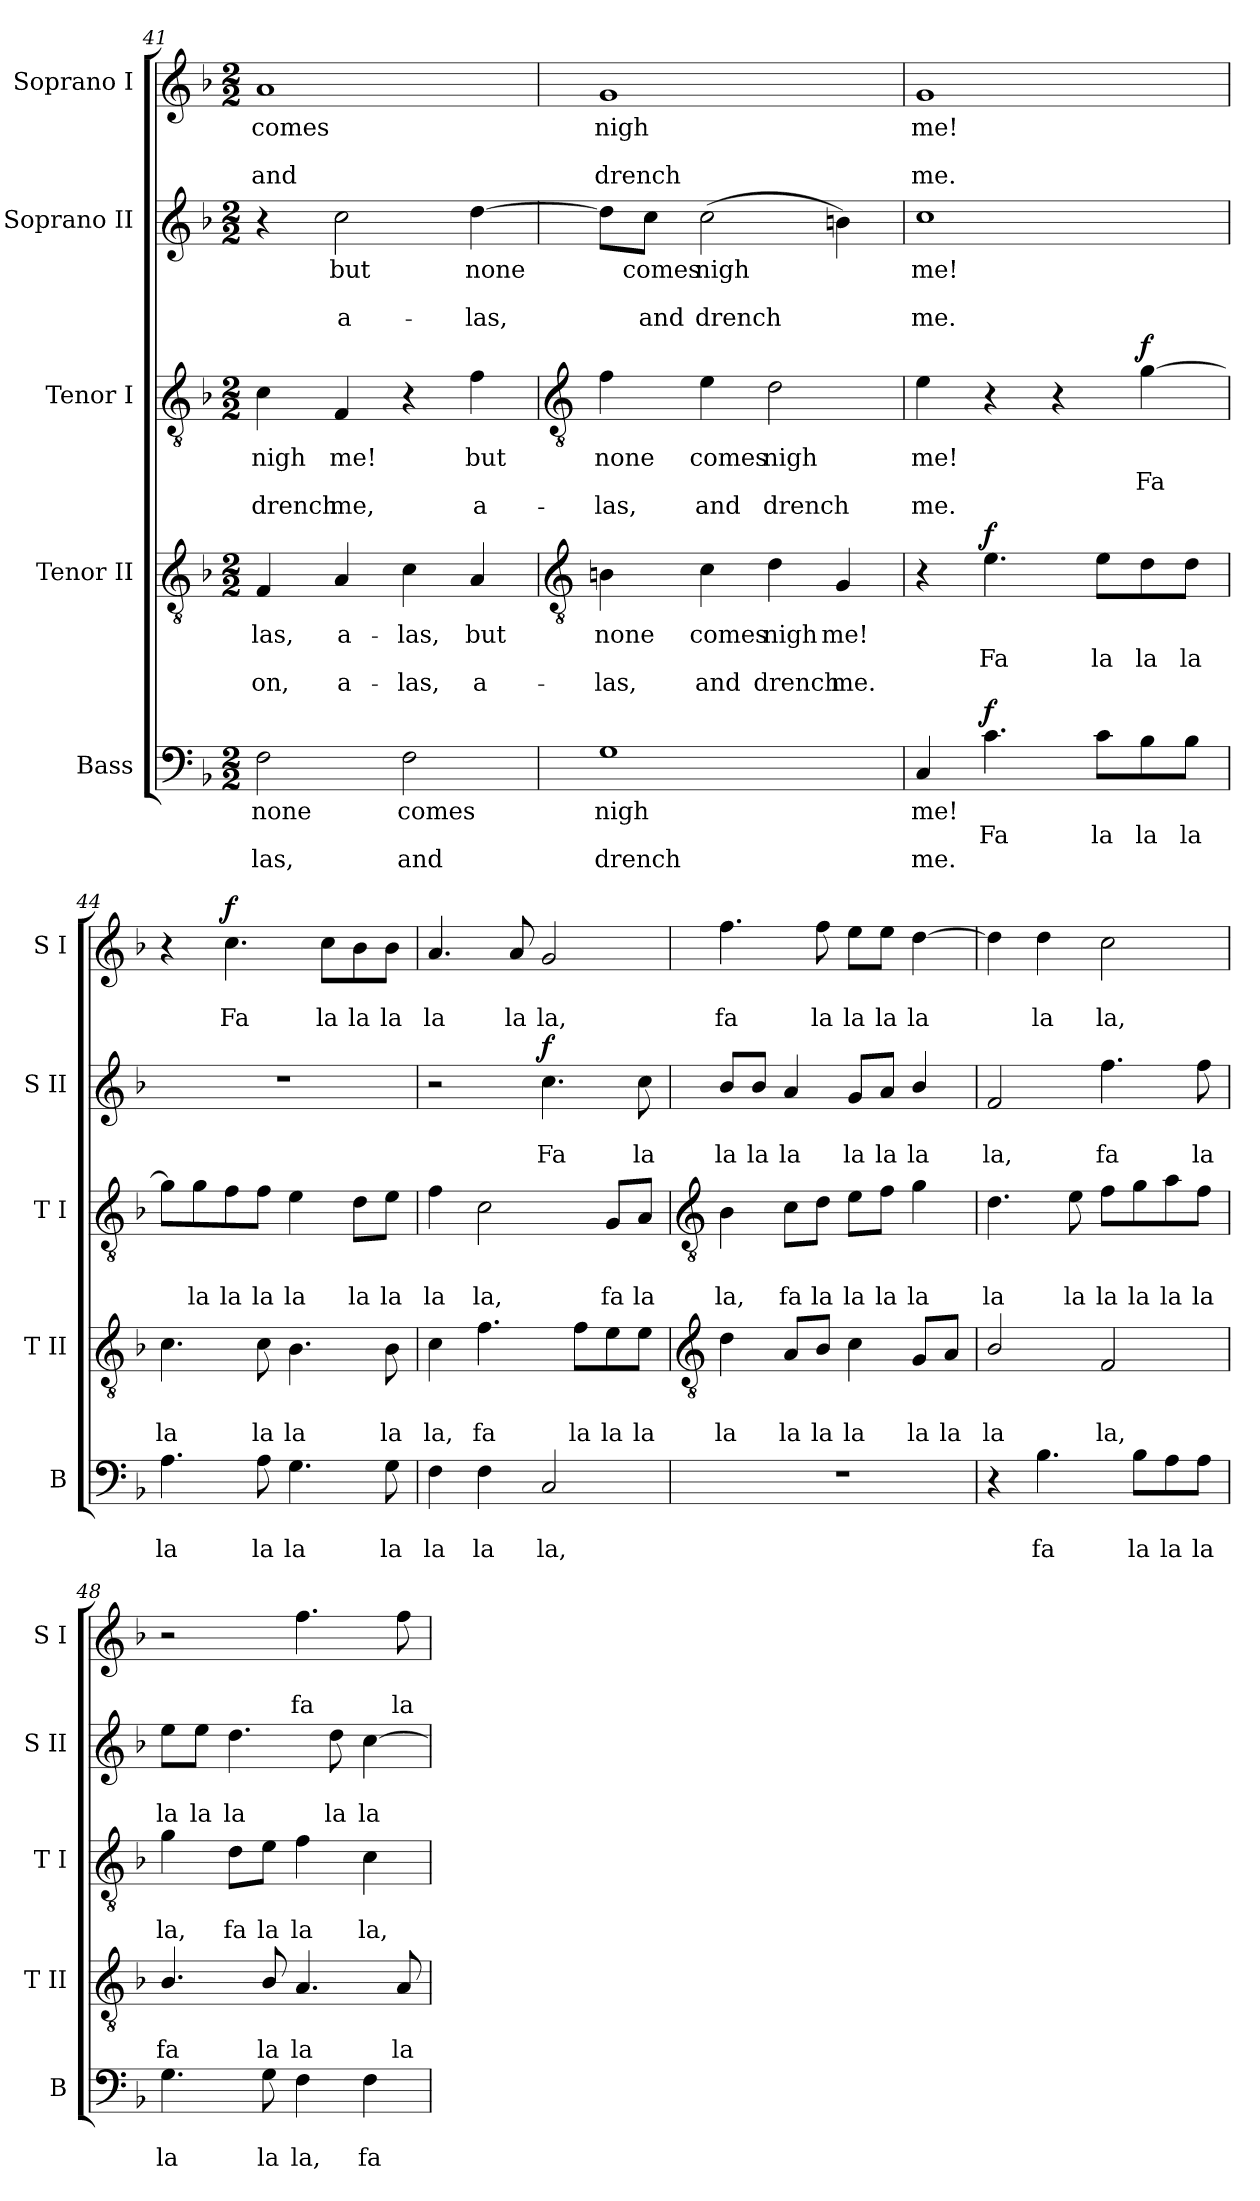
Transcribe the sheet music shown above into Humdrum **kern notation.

**kern	**text	**text	**text	**dynam	**kern	**text	**text	**text	**dynam	**kern	**text	**text	**text	**dynam	**kern	**text	**text	**text	**dynam	**kern	**text	**text	**text	**dynam
*part5	*part5	*part5	*part5	*part5	*part4	*part4	*part4	*part4	*part4	*part3	*part3	*part3	*part3	*part3	*part2	*part2	*part2	*part2	*part2	*part1	*part1	*part1	*part1	*part1
*staff5	*staff5	*staff5	*staff5	*staff5	*staff4	*staff4	*staff4	*staff4	*staff4	*staff3	*staff3	*staff3	*staff3	*staff3	*staff2	*staff2	*staff2	*staff2	*staff2	*staff1	*staff1	*staff1	*staff1	*staff1
*I"Bass	*	*	*	*	*I"Tenor II	*	*	*	*	*I"Tenor I	*	*	*	*	*I"Soprano II	*	*	*	*	*I"Soprano I	*	*	*	*
*I'B	*	*	*	*	*I'T II	*	*	*	*	*I'T I	*	*	*	*	*I'S II	*	*	*	*	*I'S I	*	*	*	*
*clefF4	*	*	*	*	*clefGv2	*	*	*	*	*clefGv2	*	*	*	*	*clefG2	*	*	*	*	*clefG2	*	*	*	*
*k[b-]	*	*	*	*	*k[b-]	*	*	*	*	*k[b-]	*	*	*	*	*k[b-]	*	*	*	*	*k[b-]	*	*	*	*
*F:	*	*	*	*	*F:	*	*	*	*	*F:	*	*	*	*	*F:	*	*	*	*	*F:	*	*	*	*
*M2/2	*	*	*	*	*M2/2	*	*	*	*	*M2/2	*	*	*	*	*M2/2	*	*	*	*	*M2/2	*	*	*	*
=41	=41	=41	=41	=41	=41	=41	=41	=41	=41	=41	=41	=41	=41	=41	=41	=41	=41	=41	=41	=41	=41	=41	=41	=41
!	!LO:LY:b	!	!LO:LY:b	!	!	!LO:LY:b	!	!LO:LY:b	!	!	!LO:LY:b	!	!LO:LY:b	!	!	!	!	!	!	!	!LO:LY:b	!	!LO:LY:b	!
2F	-none	.	las,	.	4F	las,	.	on,	.	4c	nigh	.	drench	.	4r	.	.	.	.	1a	comes	.	and	.
!	!	!	!	!	!	!LO:LY:b	!	!LO:LY:b	!	!	!LO:LY:b	!	!LO:LY:b	!	!	!LO:LY:b	!	!LO:LY:b	!	!	!	!	!	!
.	.	.	.	.	4A	a-	.	-a-	.	4F	me!	.	me,	.	2cc	but	.	a-	.	.	.	.	.	.
!	!LO:LY:b	!	!LO:LY:b	!	!	!LO:LY:b	!	!LO:LY:b	!	!	!	!	!	!	!	!	!	!	!	!	!	!	!	!
2F	comes	.	and	.	4c	-las,	.	las,	.	4r	.	.	.	.	.	.	.	.	.	.	.	.	.	.
!	!	!	!	!	!	!LO:LY:b	!	!LO:LY:b	!	!	!LO:LY:b	!	!LO:LY:b	!	!	!LO:LY:b	!	!LO:LY:b	!	!	!	!	!	!
.	.	.	.	.	4A	but	.	a-	.	4f	but	.	a-	.	[4dd	-none	.	las,	.	.	.	.	.	.
!!LO:LB:g=z
=42	=42	=42	=42	=42	=42	=42	=42	=42	=42	=42	=42	=42	=42	=42	=42	=42	=42	=42	=42	=42	=42	=42	=42	=42
*	*	*	*	*	*clefGv2	*	*	*	*	*clefGv2	*	*	*	*	*	*	*	*	*	*	*	*	*	*
!	!LO:LY:b	!	!LO:LY:b	!	!	!LO:LY:b	!	!LO:LY:b	!	!	!LO:LY:b	!	!LO:LY:b	!	!	!	!	!	!	!	!LO:LY:b	!	!LO:LY:b	!
1G	nigh	.	drench	.	4Bn	-none	.	las,	.	4f	-none	.	las,	.	8dd\L]	.	.	.	.	1g	nigh	.	drench	.
!	!	!	!	!	!	!	!	!	!	!	!	!	!	!	!	!LO:LY:b	!	!LO:LY:b	!	!	!	!	!	!
.	.	.	.	.	.	.	.	.	.	.	.	.	.	.	8cc\J	comes	.	and	.	.	.	.	.	.
!	!	!	!	!	!	!LO:LY:b	!	!LO:LY:b	!	!	!LO:LY:b	!	!LO:LY:b	!	!	!LO:LY:b	!	!LO:LY:b	!	!	!	!	!	!
.	.	.	.	.	4c	comes	.	and	.	4e	comes	.	and	.	(>2cc	nigh	.	drench	.	.	.	.	.	.
!	!	!	!	!	!	!LO:LY:b	!	!LO:LY:b	!	!	!LO:LY:b	!	!LO:LY:b	!	!	!	!	!	!	!	!	!	!	!
.	.	.	.	.	4d	nigh	.	drench	.	2d	nigh	.	drench	.	.	.	.	.	.	.	.	.	.	.
!	!	!	!	!	!	!LO:LY:b	!	!LO:LY:b	!	!	!	!	!	!	!	!	!	!	!	!	!	!	!	!
.	.	.	.	.	4G	me!	.	me.	.	.	.	.	.	.	4bn)	.	.	.	.	.	.	.	.	.
=43	=43	=43	=43	=43	=43	=43	=43	=43	=43	=43	=43	=43	=43	=43	=43	=43	=43	=43	=43	=43	=43	=43	=43	=43
!	!LO:LY:b	!	!LO:LY:b	!	!	!	!	!	!	!	!LO:LY:b	!	!LO:LY:b	!	!	!LO:LY:b	!	!LO:LY:b	!	!	!LO:LY:b	!	!LO:LY:b	!
4C	me!	.	me.	.	4r	.	.	.	.	4e	me!	.	me.	.	1cc	me!	.	me.	.	1g	me!	.	me.	.
!	!	!LO:LY:b	!	!LO:DY:b	!	!	!LO:LY:b	!	!LO:DY:b	!	!	!	!	!	!	!	!	!	!	!	!	!	!	!
4.c	.	Fa	.	f	4.e	.	Fa	.	f	4r	.	.	.	.	.	.	.	.	.	.	.	.	.	.
.	.	.	.	.	.	.	.	.	.	4r	.	.	.	.	.	.	.	.	.	.	.	.	.	.
!	!	!LO:LY:b	!	!	!	!	!LO:LY:b	!	!	!	!	!	!	!	!	!	!	!	!	!	!	!	!	!
8c\L	.	la	.	.	8e\L	.	la	.	.	.	.	.	.	.	.	.	.	.	.	.	.	.	.	.
!	!	!LO:LY:b	!	!	!	!	!LO:LY:b	!	!	!	!	!LO:LY:b	!	!LO:DY:b	!	!	!	!	!	!	!	!	!	!
8B-\	.	la	.	.	8d\	.	la	.	.	[4g	.	Fa	.	f	.	.	.	.	.	.	.	.	.	.
!	!	!LO:LY:b	!	!	!	!	!LO:LY:b	!	!	!	!	!	!	!	!	!	!	!	!	!	!	!	!	!
8B-\J	.	la	.	.	8d\J	.	la	.	.	.	.	.	.	.	.	.	.	.	.	.	.	.	.	.
=44	=44	=44	=44	=44	=44	=44	=44	=44	=44	=44	=44	=44	=44	=44	=44	=44	=44	=44	=44	=44	=44	=44	=44	=44
!	!	!LO:LY:b	!	!	!	!	!LO:LY:b	!	!	!	!	!	!	!	!	!	!	!	!	!	!	!	!	!
4.A	.	la	.	.	4.c	.	la	.	.	8g\L]	.	.	.	.	1r	.	.	.	.	4r	.	.	.	.
!	!	!	!	!	!	!	!	!	!	!	!	!LO:LY:b	!	!	!	!	!	!	!	!	!	!	!	!
.	.	.	.	.	.	.	.	.	.	8g\	.	la	.	.	.	.	.	.	.	.	.	.	.	.
!	!	!	!	!	!	!	!	!	!	!	!	!LO:LY:b	!	!	!	!	!	!	!	!	!	!LO:LY:b	!	!LO:DY:b
.	.	.	.	.	.	.	.	.	.	8f\	.	la	.	.	.	.	.	.	.	4.cc	.	Fa	.	f
!	!	!LO:LY:b	!	!	!	!	!LO:LY:b	!	!	!	!	!LO:LY:b	!	!	!	!	!	!	!	!	!	!	!	!
8A	.	la	.	.	8c	.	la	.	.	8f\J	.	la	.	.	.	.	.	.	.	.	.	.	.	.
!	!	!LO:LY:b	!	!	!	!	!LO:LY:b	!	!	!	!	!LO:LY:b	!	!	!	!	!	!	!	!	!	!	!	!
4.G	.	la	.	.	4.B-	.	la	.	.	4e	.	la	.	.	.	.	.	.	.	.	.	.	.	.
!	!	!	!	!	!	!	!	!	!	!	!	!	!	!	!	!	!	!	!	!	!	!LO:LY:b	!	!
.	.	.	.	.	.	.	.	.	.	.	.	.	.	.	.	.	.	.	.	8cc\L	.	la	.	.
!	!	!	!	!	!	!	!	!	!	!	!	!LO:LY:b	!	!	!	!	!	!	!	!	!	!LO:LY:b	!	!
.	.	.	.	.	.	.	.	.	.	8d\L	.	la	.	.	.	.	.	.	.	8b-\	.	la	.	.
!	!	!LO:LY:b	!	!	!	!	!LO:LY:b	!	!	!	!	!LO:LY:b	!	!	!	!	!	!	!	!	!	!LO:LY:b	!	!
8G	.	la	.	.	8B-	.	la	.	.	8e\J	.	la	.	.	.	.	.	.	.	8b-\J	.	la	.	.
=45	=45	=45	=45	=45	=45	=45	=45	=45	=45	=45	=45	=45	=45	=45	=45	=45	=45	=45	=45	=45	=45	=45	=45	=45
!	!	!LO:LY:b	!	!	!	!	!LO:LY:b	!	!	!	!	!LO:LY:b	!	!	!	!	!	!	!	!	!	!LO:LY:b	!	!
4F	.	la	.	.	4c	.	la,	.	.	4f	.	la	.	.	2r	.	.	.	.	4.a	.	la	.	.
!	!	!LO:LY:b	!	!	!	!	!LO:LY:b	!	!	!	!	!LO:LY:b	!	!	!	!	!	!	!	!	!	!	!	!
4F	.	la	.	.	4.f	.	fa	.	.	2c	.	la,	.	.	.	.	.	.	.	.	.	.	.	.
!	!	!	!	!	!	!	!	!	!	!	!	!	!	!	!	!	!	!	!	!	!	!LO:LY:b	!	!
.	.	.	.	.	.	.	.	.	.	.	.	.	.	.	.	.	.	.	.	8a	.	la	.	.
!	!	!LO:LY:b	!	!	!	!	!	!	!	!	!	!	!	!	!	!	!LO:LY:b	!	!LO:DY:b	!	!	!LO:LY:b	!	!
2C	.	la,	.	.	.	.	.	.	.	.	.	.	.	.	4.cc	.	Fa	.	f	2g	.	la,	.	.
!	!	!	!	!	!	!	!LO:LY:b	!	!	!	!	!	!	!	!	!	!	!	!	!	!	!	!	!
.	.	.	.	.	8f\L	.	la	.	.	.	.	.	.	.	.	.	.	.	.	.	.	.	.	.
!	!	!	!	!	!	!	!LO:LY:b	!	!	!	!	!LO:LY:b	!	!	!	!	!	!	!	!	!	!	!	!
.	.	.	.	.	8e\	.	la	.	.	8G/L	.	fa	.	.	.	.	.	.	.	.	.	.	.	.
!	!	!	!	!	!	!	!LO:LY:b	!	!	!	!	!LO:LY:b	!	!	!	!	!LO:LY:b	!	!	!	!	!	!	!
.	.	.	.	.	8e\J	.	la	.	.	8A/J	.	la	.	.	8cc	.	la	.	.	.	.	.	.	.
!!LO:LB:g=z
=46	=46	=46	=46	=46	=46	=46	=46	=46	=46	=46	=46	=46	=46	=46	=46	=46	=46	=46	=46	=46	=46	=46	=46	=46
*	*	*	*	*	*clefGv2	*	*	*	*	*clefGv2	*	*	*	*	*	*	*	*	*	*	*	*	*	*
!	!	!	!	!	!	!	!LO:LY:b	!	!	!	!	!LO:LY:b	!	!	!	!	!LO:LY:b	!	!	!	!	!LO:LY:b	!	!
1r	.	.	.	.	4d	.	la	.	.	4B-	.	la,	.	.	8b-/L	.	la	.	.	4.ff	.	fa	.	.
!	!	!	!	!	!	!	!	!	!	!	!	!	!	!	!	!	!LO:LY:b	!	!	!	!	!	!	!
.	.	.	.	.	.	.	.	.	.	.	.	.	.	.	8b-/J	.	la	.	.	.	.	.	.	.
!	!	!	!	!	!	!	!LO:LY:b	!	!	!	!	!LO:LY:b	!	!	!	!	!LO:LY:b	!	!	!	!	!	!	!
.	.	.	.	.	8A/L	.	la	.	.	8c\L	.	fa	.	.	4a	.	la	.	.	.	.	.	.	.
!	!	!	!	!	!	!	!LO:LY:b	!	!	!	!	!LO:LY:b	!	!	!	!	!	!	!	!	!	!LO:LY:b	!	!
.	.	.	.	.	8B-/J	.	la	.	.	8d\J	.	la	.	.	.	.	.	.	.	8ff	.	la	.	.
!	!	!	!	!	!	!	!LO:LY:b	!	!	!	!	!LO:LY:b	!	!	!	!	!LO:LY:b	!	!	!	!	!LO:LY:b	!	!
.	.	.	.	.	4c	.	la	.	.	8e\L	.	la	.	.	8g/L	.	la	.	.	8ee\L	.	la	.	.
!	!	!	!	!	!	!	!	!	!	!	!	!LO:LY:b	!	!	!	!	!LO:LY:b	!	!	!	!	!LO:LY:b	!	!
.	.	.	.	.	.	.	.	.	.	8f\J	.	la	.	.	8a/J	.	la	.	.	8ee\J	.	la	.	.
!	!	!	!	!	!	!	!LO:LY:b	!	!	!	!	!LO:LY:b	!	!	!	!	!LO:LY:b	!	!	!	!	!LO:LY:b	!	!
.	.	.	.	.	8G/L	.	la	.	.	4g	.	la	.	.	4b-/	.	la	.	.	[4dd	.	la	.	.
!	!	!	!	!	!	!	!LO:LY:b	!	!	!	!	!	!	!	!	!	!	!	!	!	!	!	!	!
.	.	.	.	.	8A/J	.	la	.	.	.	.	.	.	.	.	.	.	.	.	.	.	.	.	.
=47	=47	=47	=47	=47	=47	=47	=47	=47	=47	=47	=47	=47	=47	=47	=47	=47	=47	=47	=47	=47	=47	=47	=47	=47
!	!	!	!	!	!	!	!LO:LY:b	!	!	!	!	!LO:LY:b	!	!	!	!	!LO:LY:b	!	!	!	!	!	!	!
4r	.	.	.	.	2B-/	.	la	.	.	4.d	.	la	.	.	2f	.	la,	.	.	4dd]	.	.	.	.
!	!	!LO:LY:b	!	!	!	!	!	!	!	!	!	!	!	!	!	!	!	!	!	!	!	!LO:LY:b	!	!
4.B-	.	fa	.	.	.	.	.	.	.	.	.	.	.	.	.	.	.	.	.	4dd	.	la	.	.
!	!	!	!	!	!	!	!	!	!	!	!	!LO:LY:b	!	!	!	!	!	!	!	!	!	!	!	!
.	.	.	.	.	.	.	.	.	.	8e	.	la	.	.	.	.	.	.	.	.	.	.	.	.
!	!	!	!	!	!	!	!LO:LY:b	!	!	!	!	!LO:LY:b	!	!	!	!	!LO:LY:b	!	!	!	!	!LO:LY:b	!	!
.	.	.	.	.	2F	.	la,	.	.	8f\L	.	la	.	.	4.ff	.	fa	.	.	2cc	.	la,	.	.
!	!	!LO:LY:b	!	!	!	!	!	!	!	!	!	!LO:LY:b	!	!	!	!	!	!	!	!	!	!	!	!
8B-\L	.	la	.	.	.	.	.	.	.	8g\	.	la	.	.	.	.	.	.	.	.	.	.	.	.
!	!	!LO:LY:b	!	!	!	!	!	!	!	!	!	!LO:LY:b	!	!	!	!	!	!	!	!	!	!	!	!
8A\	.	la	.	.	.	.	.	.	.	8a\	.	la	.	.	.	.	.	.	.	.	.	.	.	.
!	!	!LO:LY:b	!	!	!	!	!	!	!	!	!	!LO:LY:b	!	!	!	!	!LO:LY:b	!	!	!	!	!	!	!
8A\J	.	la	.	.	.	.	.	.	.	8f\J	.	la	.	.	8ff	.	la	.	.	.	.	.	.	.
=48	=48	=48	=48	=48	=48	=48	=48	=48	=48	=48	=48	=48	=48	=48	=48	=48	=48	=48	=48	=48	=48	=48	=48	=48
!	!	!LO:LY:b	!	!	!	!	!LO:LY:b	!	!	!	!	!LO:LY:b	!	!	!	!	!LO:LY:b	!	!	!	!	!	!	!
4.G	.	la	.	.	4.B-/	.	fa	.	.	4g	.	la,	.	.	8ee\L	.	la	.	.	2r	.	.	.	.
!	!	!	!	!	!	!	!	!	!	!	!	!	!	!	!	!	!LO:LY:b	!	!	!	!	!	!	!
.	.	.	.	.	.	.	.	.	.	.	.	.	.	.	8ee\J	.	la	.	.	.	.	.	.	.
!	!	!	!	!	!	!	!	!	!	!	!	!LO:LY:b	!	!	!	!	!LO:LY:b	!	!	!	!	!	!	!
.	.	.	.	.	.	.	.	.	.	8d\L	.	fa	.	.	4.dd	.	la	.	.	.	.	.	.	.
!	!	!LO:LY:b	!	!	!	!	!LO:LY:b	!	!	!	!	!LO:LY:b	!	!	!	!	!	!	!	!	!	!	!	!
8G	.	la	.	.	8B-/	.	la	.	.	8e\J	.	la	.	.	.	.	.	.	.	.	.	.	.	.
!	!	!LO:LY:b	!	!	!	!	!LO:LY:b	!	!	!	!	!LO:LY:b	!	!	!	!	!	!	!	!	!	!LO:LY:b	!	!
4F	.	la,	.	.	4.A	.	la	.	.	4f	.	la	.	.	.	.	.	.	.	4.ff	.	fa	.	.
!	!	!	!	!	!	!	!	!	!	!	!	!	!	!	!	!	!LO:LY:b	!	!	!	!	!	!	!
.	.	.	.	.	.	.	.	.	.	.	.	.	.	.	8dd	.	la	.	.	.	.	.	.	.
!	!	!LO:LY:b	!	!	!	!	!	!	!	!	!	!LO:LY:b	!	!	!	!	!LO:LY:b	!	!	!	!	!	!	!
4F	.	fa	.	.	.	.	.	.	.	4c	.	la,	.	.	[4cc	.	la	.	.	.	.	.	.	.
!	!	!	!	!	!	!	!LO:LY:b	!	!	!	!	!	!	!	!	!	!	!	!	!	!	!LO:LY:b	!	!
.	.	.	.	.	8A	.	la	.	.	.	.	.	.	.	.	.	.	.	.	8ff	.	la	.	.
=	=	=	=	=	=	=	=	=	=	=	=	=	=	=	=	=	=	=	=	=	=	=	=	=
*-	*-	*-	*-	*-	*-	*-	*-	*-	*-	*-	*-	*-	*-	*-	*-	*-	*-	*-	*-	*-	*-	*-	*-	*-
